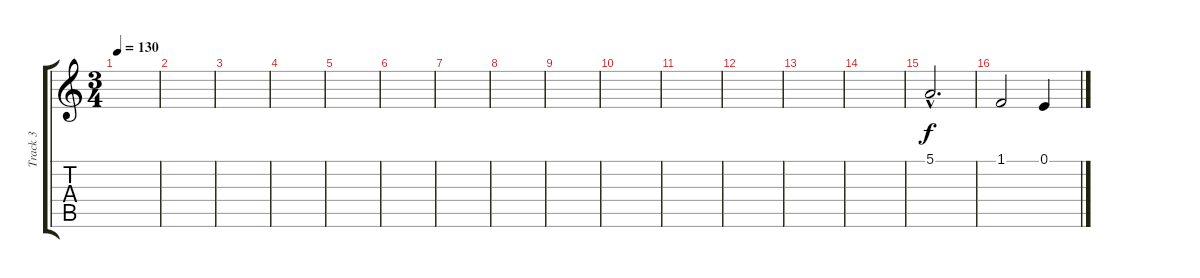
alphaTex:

\track ("Track 3" "Track 3") {instrument violin}
\staff {score tabs}
\tuning (E4 B3 G3 D3 A2 E2) {hide}
\ts (3 4)
\tempo 130
\clef g2
\ks c
|
|
|
|
|
|
|
|
|
|
|
|
|
|
5.1{hac}.2{d} |
1.1.2 0.1.4
